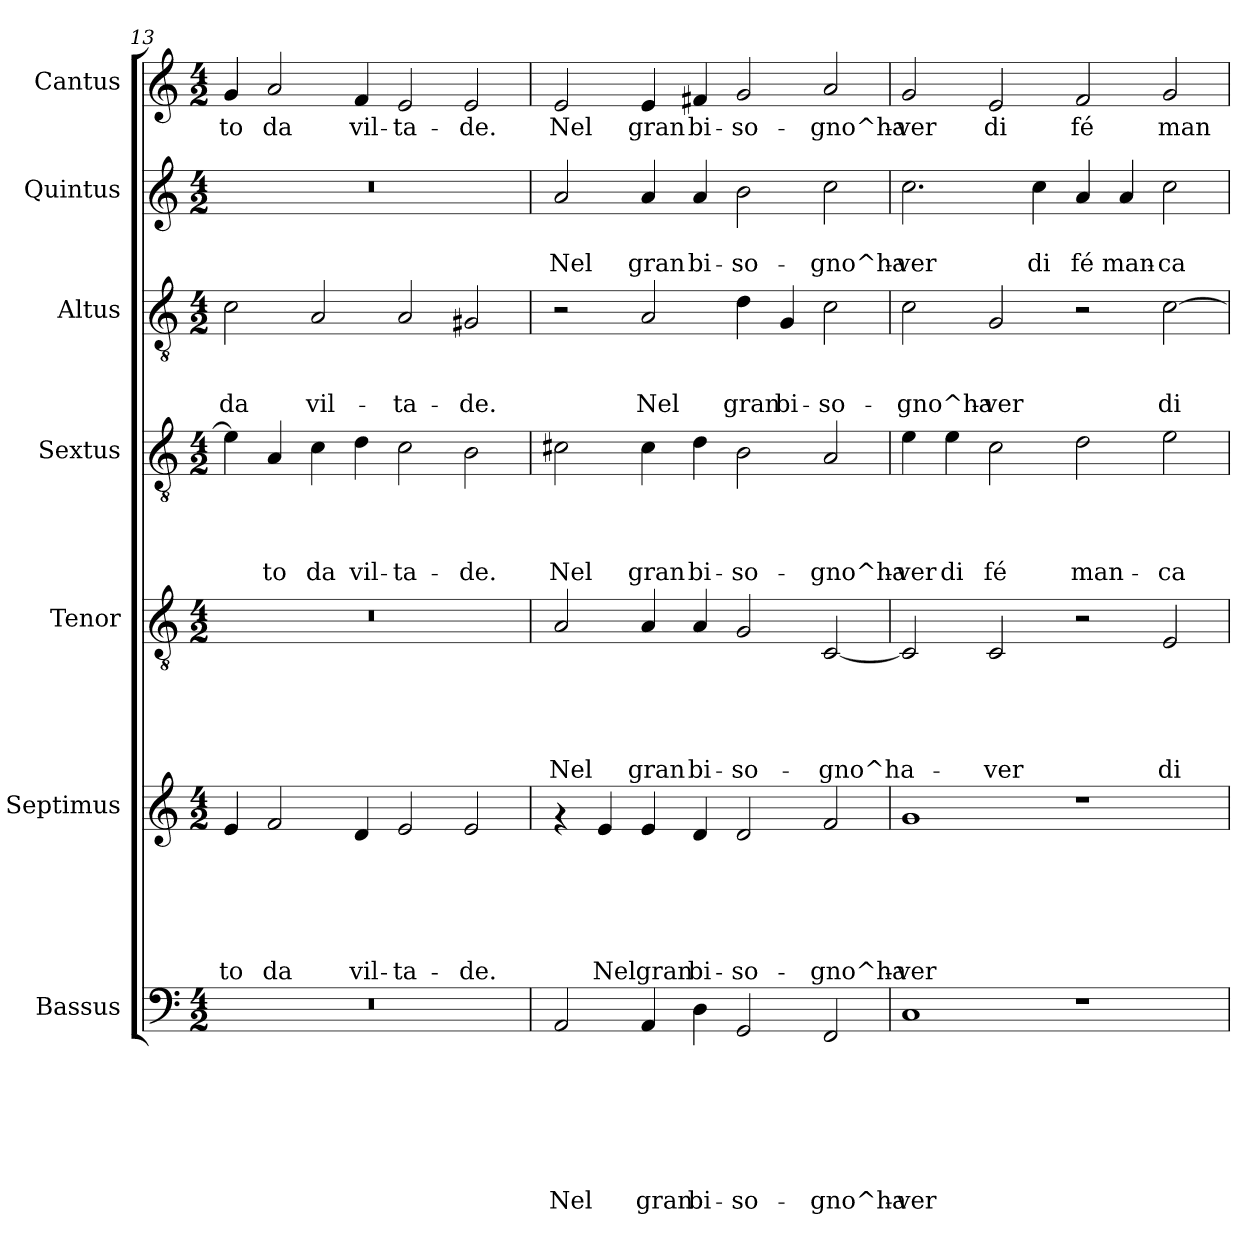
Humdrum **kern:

**kern	**text	**text	**text	**text	**text	**text	**text	**kern	**text	**text	**text	**text	**text	**text	**kern	**text	**text	**text	**text	**text	**kern	**text	**text	**text	**text	**kern	**text	**text	**text	**kern	**text	**text	**kern	**text
*part7	*part7	*part7	*part7	*part7	*part7	*part7	*part7	*part6	*part6	*part6	*part6	*part6	*part6	*part6	*part5	*part5	*part5	*part5	*part5	*part5	*part4	*part4	*part4	*part4	*part4	*part3	*part3	*part3	*part3	*part2	*part2	*part2	*part1	*part1
*staff7	*staff7	*staff7	*staff7	*staff7	*staff7	*staff7	*staff7	*staff6	*staff6	*staff6	*staff6	*staff6	*staff6	*staff6	*staff5	*staff5	*staff5	*staff5	*staff5	*staff5	*staff4	*staff4	*staff4	*staff4	*staff4	*staff3	*staff3	*staff3	*staff3	*staff2	*staff2	*staff2	*staff1	*staff1
*I"Bassus	*	*	*	*	*	*	*	*I"Septimus	*	*	*	*	*	*	*I"Tenor	*	*	*	*	*	*I"Sextus	*	*	*	*	*I"Altus	*	*	*	*I"Quintus	*	*	*I"Cantus	*
*clefF4	*	*	*	*	*	*	*	*clefG2	*	*	*	*	*	*	*clefGv2	*	*	*	*	*	*clefGv2	*	*	*	*	*clefGv2	*	*	*	*clefG2	*	*	*clefG2	*
*k[]	*	*	*	*	*	*	*	*k[]	*	*	*	*	*	*	*k[]	*	*	*	*	*	*k[]	*	*	*	*	*k[]	*	*	*	*k[]	*	*	*k[]	*
*C:	*	*	*	*	*	*	*	*C:	*	*	*	*	*	*	*C:	*	*	*	*	*	*C:	*	*	*	*	*C:	*	*	*	*C:	*	*	*C:	*
*M4/2	*	*	*	*	*	*	*	*M4/2	*	*	*	*	*	*	*M4/2	*	*	*	*	*	*M4/2	*	*	*	*	*M4/2	*	*	*	*M4/2	*	*	*M4/2	*
=13	=13	=13	=13	=13	=13	=13	=13	=13	=13	=13	=13	=13	=13	=13	=13	=13	=13	=13	=13	=13	=13	=13	=13	=13	=13	=13	=13	=13	=13	=13	=13	=13	=13	=13
!	!	!	!	!	!	!	!	!	!	!	!	!	!	!LO:LY:b	!	!	!	!	!	!	!	!	!	!	!	!	!	!	!LO:LY:b	!	!	!	!	!LO:LY:b
0r	.	.	.	.	.	.	.	4e/	.	.	.	.	.	-to	0r	.	.	.	.	.	4e\]	.	.	.	.	2c\	.	.	da	0r	.	.	4g/	-to
!	!	!	!	!	!	!	!	!	!	!	!	!	!	!LO:LY:b	!	!	!	!	!	!	!	!	!	!	!LO:LY:b	!	!	!	!	!	!	!	!	!LO:LY:b
.	.	.	.	.	.	.	.	2f/	.	.	.	.	.	da	.	.	.	.	.	.	4A/	.	.	.	-to	.	.	.	.	.	.	.	2a/	da
!	!	!	!	!	!	!	!	!	!	!	!	!	!	!	!	!	!	!	!	!	!	!	!	!	!LO:LY:b	!	!	!	!LO:LY:b	!	!	!	!	!
.	.	.	.	.	.	.	.	.	.	.	.	.	.	.	.	.	.	.	.	.	4c\	.	.	.	da	2A/	.	.	vil-	.	.	.	.	.
!	!	!	!	!	!	!	!	!	!	!	!	!	!	!LO:LY:b	!	!	!	!	!	!	!	!	!	!	!LO:LY:b	!	!	!	!	!	!	!	!	!LO:LY:b
.	.	.	.	.	.	.	.	4d/	.	.	.	.	.	vil-	.	.	.	.	.	.	4d\	.	.	.	vil-	.	.	.	.	.	.	.	4f/	vil-
!	!	!	!	!	!	!	!	!	!	!	!	!	!	!LO:LY:b	!	!	!	!	!	!	!	!	!	!	!LO:LY:b	!	!	!	!LO:LY:b	!	!	!	!	!LO:LY:b
.	.	.	.	.	.	.	.	2e/	.	.	.	.	.	-ta-	.	.	.	.	.	.	2c\	.	.	.	-ta-	2A/	.	.	-ta-	.	.	.	2e/	-ta-
!	!	!	!	!	!	!	!	!	!	!	!	!	!	!LO:LY:b	!	!	!	!	!	!	!	!	!	!	!LO:LY:b	!	!	!	!LO:LY:b	!	!	!	!	!LO:LY:b
.	.	.	.	.	.	.	.	2e/	.	.	.	.	.	-de.	.	.	.	.	.	.	2B\	.	.	.	-de.	2G#X/	.	.	-de.	.	.	.	2e/	-de.
=14	=14	=14	=14	=14	=14	=14	=14	=14	=14	=14	=14	=14	=14	=14	=14	=14	=14	=14	=14	=14	=14	=14	=14	=14	=14	=14	=14	=14	=14	=14	=14	=14	=14	=14
!	!	!	!	!	!	!	!LO:LY:b	!	!	!	!	!	!	!	!	!	!	!	!	!LO:LY:b	!	!	!	!	!LO:LY:b	!	!	!	!	!	!	!LO:LY:b	!	!LO:LY:b
2AA/	.	.	.	.	.	.	Nel	4rf	.	.	.	.	.	.	2A/	.	.	.	.	Nel	2c#X\	.	.	.	Nel	2r	.	.	.	2a/	.	Nel	2e/	Nel
!	!	!	!	!	!	!	!	!	!	!	!	!	!	!LO:LY:b	!	!	!	!	!	!	!	!	!	!	!	!	!	!	!	!	!	!	!	!
.	.	.	.	.	.	.	.	4e/	.	.	.	.	.	Nel	.	.	.	.	.	.	.	.	.	.	.	.	.	.	.	.	.	.	.	.
!	!	!	!	!	!	!	!LO:LY:b	!	!	!	!	!	!	!LO:LY:b	!	!	!	!	!	!LO:LY:b	!	!	!	!	!LO:LY:b	!	!	!	!LO:LY:b	!	!	!LO:LY:b	!	!LO:LY:b
4AA/	.	.	.	.	.	.	gran	4e/	.	.	.	.	.	gran	4A/	.	.	.	.	gran	4c#\	.	.	.	gran	2A/	.	.	Nel	4a/	.	gran	4e/	gran
!	!	!	!	!	!	!	!LO:LY:b	!	!	!	!	!	!	!LO:LY:b	!	!	!	!	!	!LO:LY:b	!	!	!	!	!LO:LY:b	!	!	!	!	!	!	!LO:LY:b	!	!LO:LY:b
4D\	.	.	.	.	.	.	bi-	4d/	.	.	.	.	.	bi-	4A/	.	.	.	.	bi-	4d\	.	.	.	bi-	.	.	.	.	4a/	.	bi-	4f#X/	bi-
!	!	!	!	!	!	!	!LO:LY:b	!	!	!	!	!	!	!LO:LY:b	!	!	!	!	!	!LO:LY:b	!	!	!	!	!LO:LY:b	!	!	!	!LO:LY:b	!	!	!LO:LY:b	!	!LO:LY:b
2GG/	.	.	.	.	.	.	-so-	2d/	.	.	.	.	.	-so-	2G/	.	.	.	.	-so-	2B\	.	.	.	-so-	4d\	.	.	gran	2b\	.	-so-	2g/	-so-
!	!	!	!	!	!	!	!	!	!	!	!	!	!	!	!	!	!	!	!	!	!	!	!	!	!	!	!	!	!LO:LY:b	!	!	!	!	!
.	.	.	.	.	.	.	.	.	.	.	.	.	.	.	.	.	.	.	.	.	.	.	.	.	.	4G/	.	.	bi-	.	.	.	.	.
!	!	!	!	!	!	!	!LO:LY:b	!	!	!	!	!	!	!LO:LY:b	!	!	!	!	!	!LO:LY:b	!	!	!	!	!LO:LY:b	!	!	!	!LO:LY:b	!	!	!LO:LY:b	!	!LO:LY:b
2FF/	.	.	.	.	.	.	-gno^ha-	2f/	.	.	.	.	.	-gno^ha-	[>2C/	.	.	.	.	-gno^ha-	2A/	.	.	.	-gno^ha-	2c\	.	.	-so-	2cc\	.	-gno^ha-	2a/	-gno^ha-
!!LO:PB:g=z
=15	=15	=15	=15	=15	=15	=15	=15	=15	=15	=15	=15	=15	=15	=15	=15	=15	=15	=15	=15	=15	=15	=15	=15	=15	=15	=15	=15	=15	=15	=15	=15	=15	=15	=15
!	!	!	!	!	!	!	!LO:LY:b	!	!	!	!	!	!	!LO:LY:b	!	!	!	!	!	!	!	!	!	!	!LO:LY:b	!	!	!	!LO:LY:b	!	!	!LO:LY:b	!	!LO:LY:b
1C	.	.	.	.	.	.	-ver	1g	.	.	.	.	.	-ver	2C/]	.	.	.	.	.	4e\	.	.	.	-ver	2c\	.	.	-gno^ha-	2.cc\	.	-ver	2g/	-ver
!	!	!	!	!	!	!	!	!	!	!	!	!	!	!	!	!	!	!	!	!	!	!	!	!	!LO:LY:b	!	!	!	!	!	!	!	!	!
.	.	.	.	.	.	.	.	.	.	.	.	.	.	.	.	.	.	.	.	.	4e\	.	.	.	di	.	.	.	.	.	.	.	.	.
!	!	!	!	!	!	!	!	!	!	!	!	!	!	!	!	!	!	!	!	!LO:LY:b	!	!	!	!	!LO:LY:b	!	!	!	!LO:LY:b	!	!	!	!	!LO:LY:b
.	.	.	.	.	.	.	.	.	.	.	.	.	.	.	2C/	.	.	.	.	-ver	2c\	.	.	.	fé	2G/	.	.	-ver	.	.	.	2e/	di
!	!	!	!	!	!	!	!	!	!	!	!	!	!	!	!	!	!	!	!	!	!	!	!	!	!	!	!	!	!	!	!	!LO:LY:b	!	!
.	.	.	.	.	.	.	.	.	.	.	.	.	.	.	.	.	.	.	.	.	.	.	.	.	.	.	.	.	.	4cc\	.	di	.	.
!	!	!	!	!	!	!	!	!	!	!	!	!	!	!	!	!	!	!	!	!	!	!	!	!	!LO:LY:b	!	!	!	!	!	!	!LO:LY:b	!	!LO:LY:b
1r	.	.	.	.	.	.	.	1r	.	.	.	.	.	.	2r	.	.	.	.	.	2d\	.	.	.	man-	2r	.	.	.	4a/	.	fé	2f/	fé
!	!	!	!	!	!	!	!	!	!	!	!	!	!	!	!	!	!	!	!	!	!	!	!	!	!	!	!	!	!	!	!	!LO:LY:b	!	!
.	.	.	.	.	.	.	.	.	.	.	.	.	.	.	.	.	.	.	.	.	.	.	.	.	.	.	.	.	.	4a/	.	man-	.	.
!	!	!	!	!	!	!	!	!	!	!	!	!	!	!	!	!	!	!	!	!LO:LY:b	!	!	!	!	!LO:LY:b	!	!	!	!LO:LY:b	!	!	!LO:LY:b	!	!LO:LY:b
.	.	.	.	.	.	.	.	.	.	.	.	.	.	.	2E/	.	.	.	.	di	2e\	.	.	.	-ca-	[>2c\	.	.	di	2cc\	.	-ca-	2g/	man-
=	=	=	=	=	=	=	=	=	=	=	=	=	=	=	=	=	=	=	=	=	=	=	=	=	=	=	=	=	=	=	=	=	=	=
*-	*-	*-	*-	*-	*-	*-	*-	*-	*-	*-	*-	*-	*-	*-	*-	*-	*-	*-	*-	*-	*-	*-	*-	*-	*-	*-	*-	*-	*-	*-	*-	*-	*-	*-
